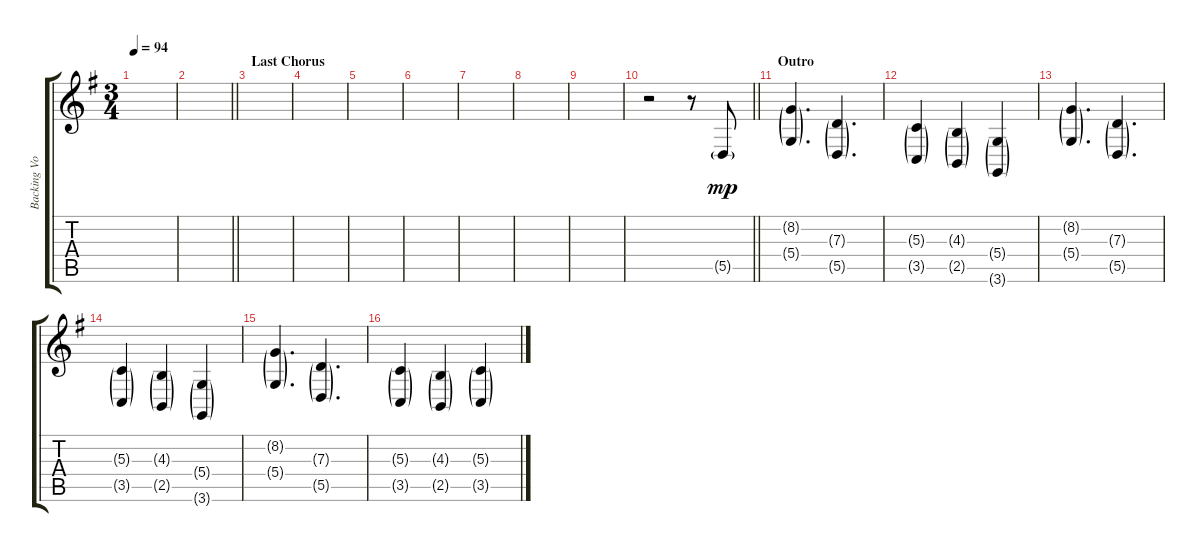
\track ("Backing Vocals" "Backing Vo") {mute instrument oboe}
\staff {score tabs}
\tuning (E4 B3 G3 D3 A2 E2) {hide}
\ts (3 4)
\tempo 94
\clef g2
\ks g
|
\barLineRight lightlight
|
\section ("" "Last Chorus")
|
|
|
|
|
|
|
\barLineRight lightlight
r.2 r.8 5.5{g}.8{dy mp} |
\section ("" "Outro")
(8.2{g} 5.4{g}).4{d} (7.3{g} 5.5{g}).4{d} |
(5.3{g} 3.5{g}).4 (4.3{g} 2.5{g}).4 (5.4{g} 3.6{g}).4 |
(8.2{g} 5.4{g}).4{d} (7.3{g} 5.5{g}).4{d} |
(5.3{g} 3.5{g}).4 (4.3{g} 2.5{g}).4 (5.4{g} 3.6{g}).4 |
(8.2{g} 5.4{g}).4{d} (7.3{g} 5.5{g}).4{d} |
(5.3{g} 3.5{g}).4 (4.3{g} 2.5{g}).4 (5.3{g} 3.5{g}).4
